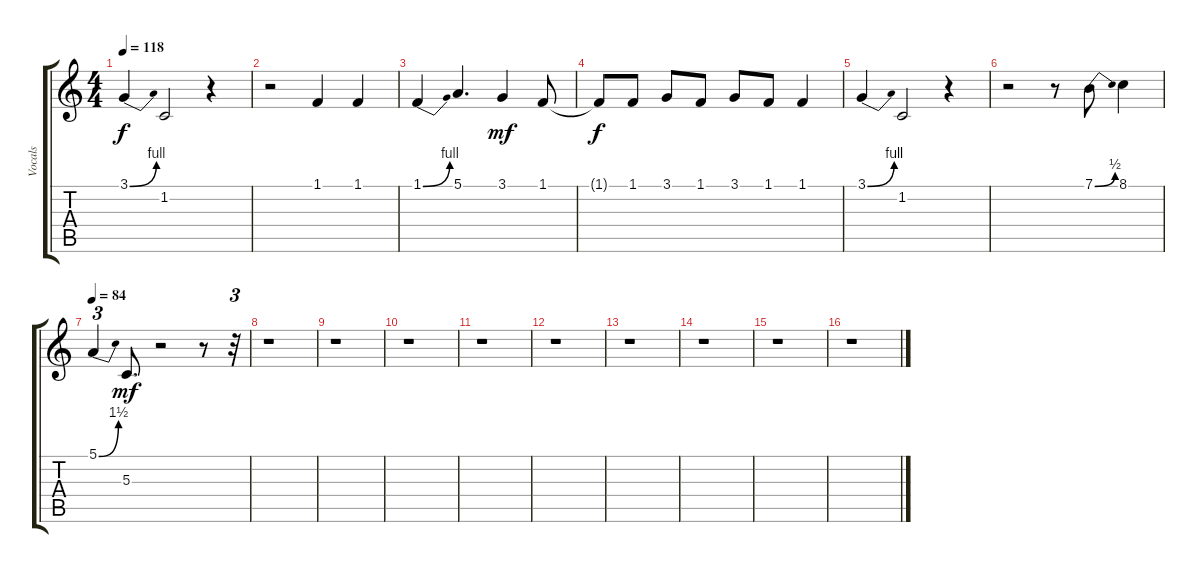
\track ("Vocals" "Vocals") {instrument lead2sawtooth}
\staff {score tabs}
\tuning (E4 B3 G3 D3 A2 E2) {hide}
\ts (4 4)
\tempo 118
\clef g2
\ks c
3.1{be (bend 0 0 60 4)}.4{dy f} 1.2.2 r.4 |
r.2 1.1.4 1.1.4 |
1.1{be (bend 0 0 60 4)}.4 5.1.4{d} 3.1.4{dy mf} 1.1.8 |
1.1{t}.8{dy f} 1.1.8 3.1.8 1.1.8 3.1.8 1.1.8 1.1.4 |
3.1{be (bend 0 0 60 4)}.4 1.2.2 r.4 |
r.2 r.8 7.1{be (bend 0 0 60 2)}.8 8.1.4 |
\tempo 84
5.1{be (bend 0 0 60 6)}.4{tu (3 2)} 5.3.8{d dy mf} r.2 r.8 r.32{tu (3 2)} |
r.1 |
r.1 |
r.1 |
r.1 |
r.1 |
r.1 |
r.1 |
r.1 |
r.1
